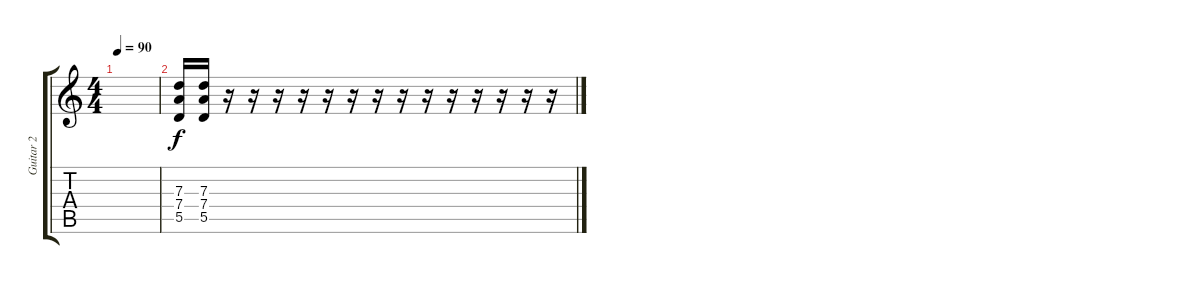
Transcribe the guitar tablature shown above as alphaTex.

\track ("Guitar 2" "Guitar 2") {instrument overdrivenguitar}
\staff {score tabs}
\tuning (E4 B3 G3 D3 A2 E2) {hide}
\ts (4 4)
\tempo 90
\clef g2
\ks c
|
(7.3 7.4 5.5).16 (7.3 7.4 5.5).16 r.16 r.16 r.16 r.16 r.16 r.16 r.16 r.16 r.16 r.16 r.16 r.16 r.16 r.16
